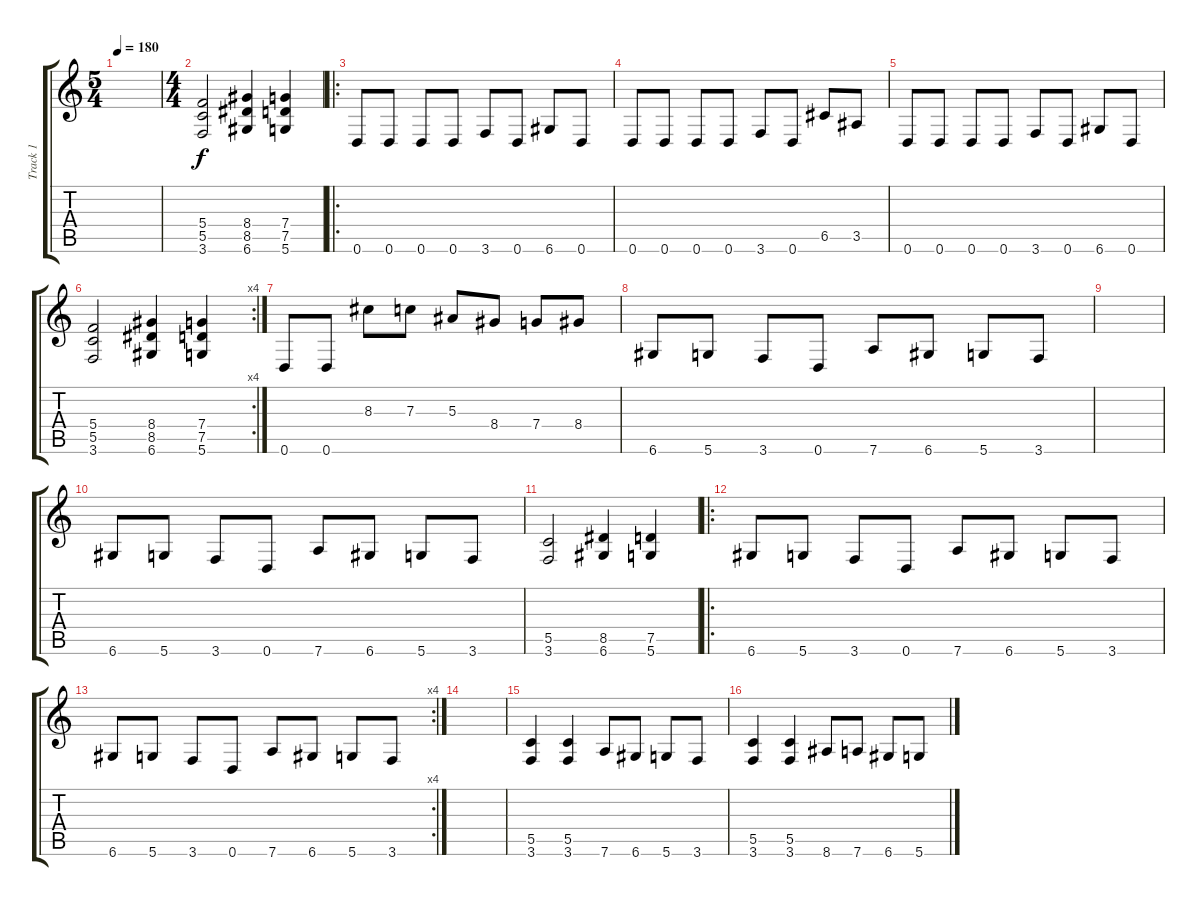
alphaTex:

\track ("Track 1" "Track 1") {instrument distortionguitar}
\staff {score tabs}
\tuning (D4 A3 F3 C3 G2 D2) {hide}
\ts (5 4)
\tempo 180
\clef g2
\ks c
|
\ts (4 4)
(5.4 5.5 3.6).2 (8.4 8.5 6.6).4 (7.4 7.5 5.6).4 |
\ro
0.6.8 0.6.8 0.6.8 0.6.8 3.6.8 0.6.8 6.6.8 0.6.8 |
0.6.8 0.6.8 0.6.8 0.6.8 3.6.8 0.6.8 6.5.8 3.5.8 |
0.6.8 0.6.8 0.6.8 0.6.8 3.6.8 0.6.8 6.6.8 0.6.8 |
\rc 4
(5.4 5.5 3.6).2 (8.4 8.5 6.6).4 (7.4 7.5 5.6).4 |
0.6.8 0.6.8 8.3.8 7.3.8 5.3.8 8.4.8 7.4.8 8.4.8 |
6.6.8 5.6.8 3.6.8 0.6.8 7.6.8 6.6.8 5.6.8 3.6.8 |
|
6.6.8 5.6.8 3.6.8 0.6.8 7.6.8 6.6.8 5.6.8 3.6.8 |
(5.5 3.6).2 (8.5 6.6).4 (7.5 5.6).4 |
\ro
6.6.8 5.6.8 3.6.8 0.6.8 7.6.8 6.6.8 5.6.8 3.6.8 |
\rc 4
6.6.8 5.6.8 3.6.8 0.6.8 7.6.8 6.6.8 5.6.8 3.6.8 |
|
(5.5 3.6).4 (5.5 3.6).4 7.6.8 6.6.8 5.6.8 3.6.8 |
(5.5 3.6).4 (5.5 3.6).4 8.6.8 7.6.8 6.6.8 5.6.8
